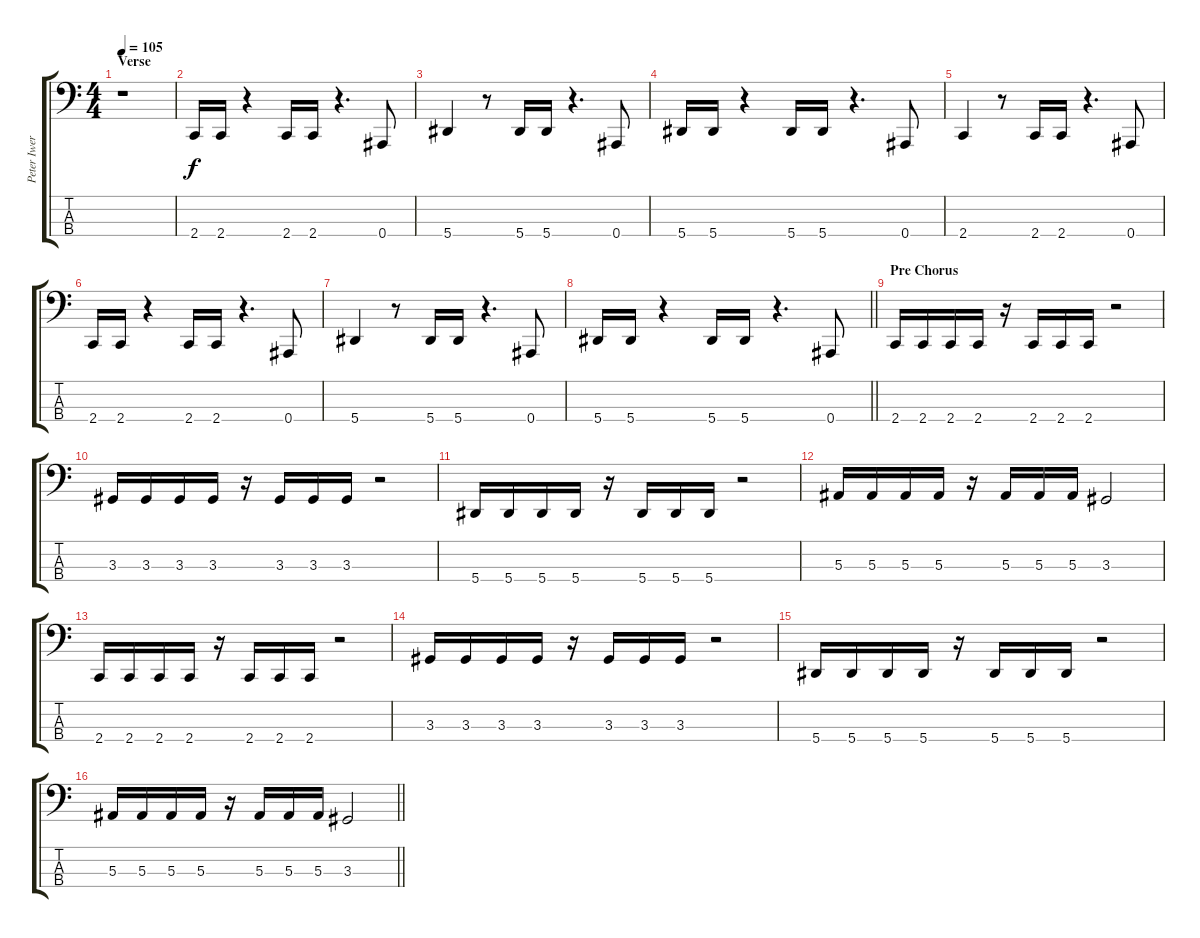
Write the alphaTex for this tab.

\track ("Peter Iwers" "Peter Iwer") {instrument electricbassfinger}
\staff {score tabs}
\tuning (Eb2 Bb1 F1 Bb0) {hide}
\ts (4 4)
\section ("" "Verse")
\tempo 105
\clef f4
\ks c
r.1{dy f} |
2.4.16 2.4.16 r.4 2.4.16 2.4.16 r.4{d} 0.4.8 |
5.4.4 r.8 5.4.16 5.4.16 r.4{d} 0.4.8 |
5.4.16 5.4.16 r.4 5.4.16 5.4.16 r.4{d} 0.4.8 |
2.4.4 r.8 2.4.16 2.4.16 r.4{d} 0.4.8 |
2.4.16 2.4.16 r.4 2.4.16 2.4.16 r.4{d} 0.4.8 |
5.4.4 r.8 5.4.16 5.4.16 r.4{d} 0.4.8 |
\barLineRight lightlight
5.4.16 5.4.16 r.4 5.4.16 5.4.16 r.4{d} 0.4.8 |
\section ("" "Pre Chorus")
2.4.16 2.4.16 2.4.16 2.4.16 r.16 2.4.16 2.4.16 2.4.16 r.2 |
3.3.16 3.3.16 3.3.16 3.3.16 r.16 3.3.16 3.3.16 3.3.16 r.2 |
5.4.16 5.4.16 5.4.16 5.4.16 r.16 5.4.16 5.4.16 5.4.16 r.2 |
5.3.16 5.3.16 5.3.16 5.3.16 r.16 5.3.16 5.3.16 5.3.16 3.3.2 |
2.4.16 2.4.16 2.4.16 2.4.16 r.16 2.4.16 2.4.16 2.4.16 r.2 |
3.3.16 3.3.16 3.3.16 3.3.16 r.16 3.3.16 3.3.16 3.3.16 r.2 |
5.4.16 5.4.16 5.4.16 5.4.16 r.16 5.4.16 5.4.16 5.4.16 r.2 |
\barLineRight lightlight
5.3.16 5.3.16 5.3.16 5.3.16 r.16 5.3.16 5.3.16 5.3.16 3.3.2
